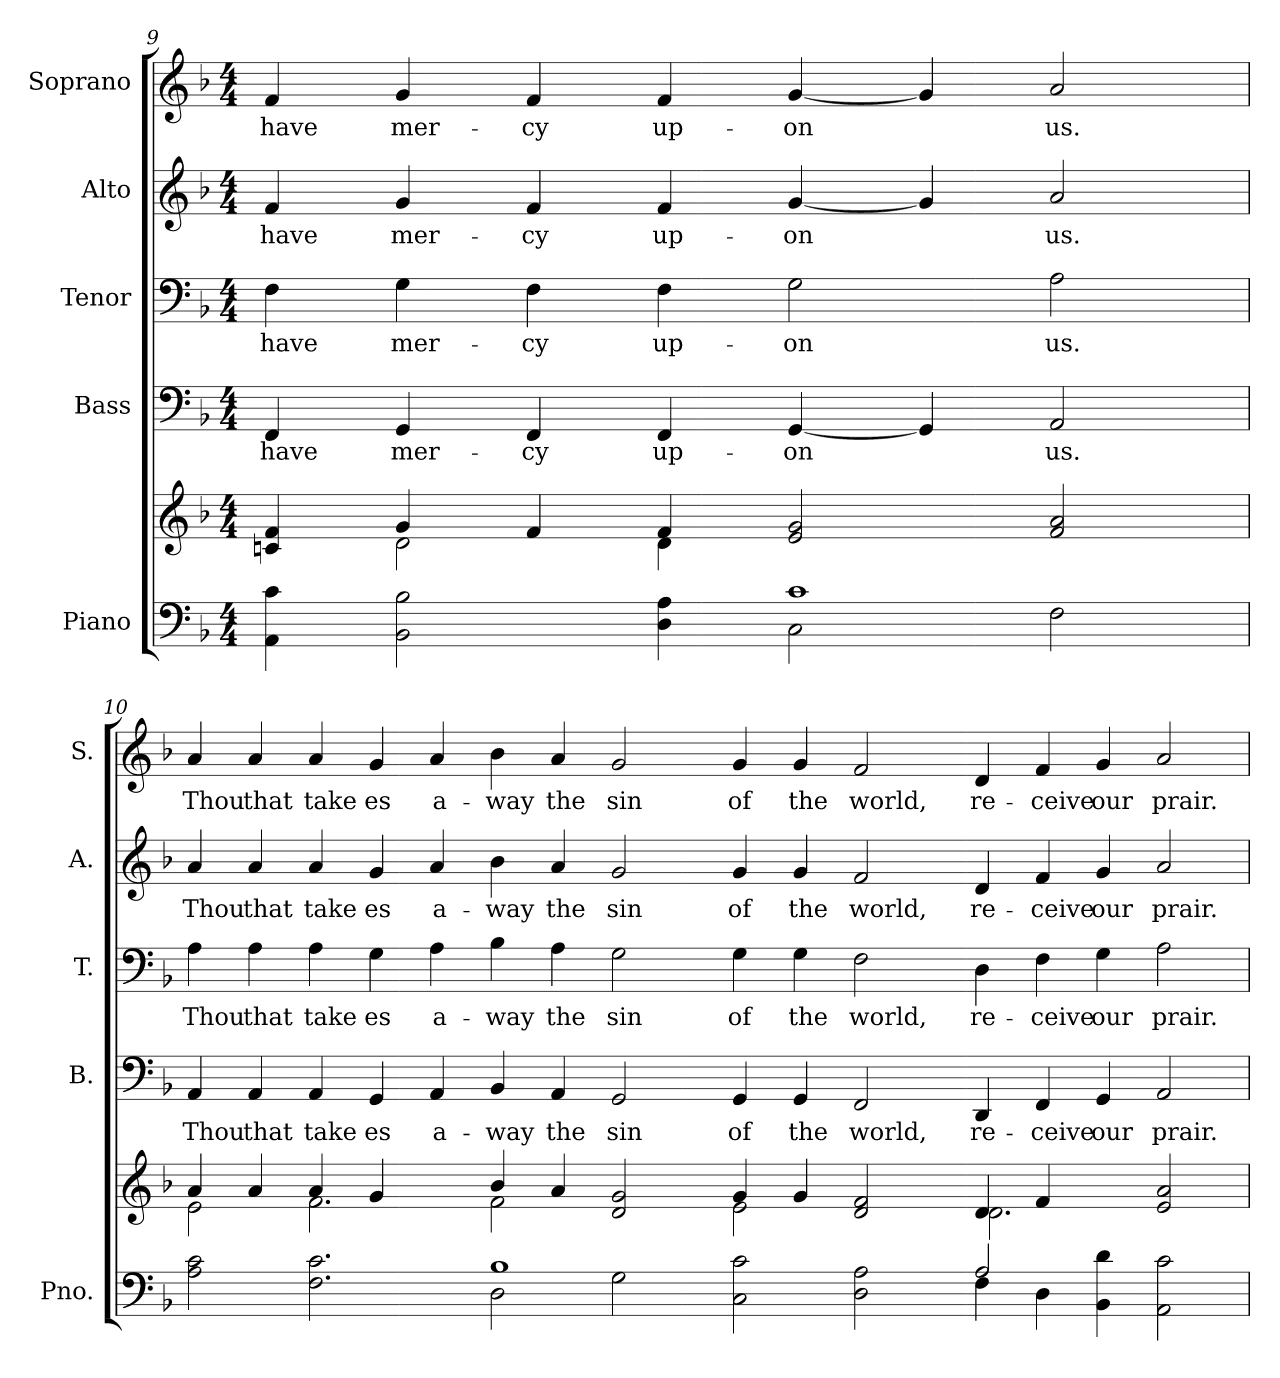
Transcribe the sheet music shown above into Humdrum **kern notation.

**kern	**kern	**kern	**text	**kern	**text	**kern	**text	**kern	**text
*part5	*part5	*part4	*part4	*part3	*part3	*part2	*part2	*part1	*part1
*staff6	*staff5	*staff4	*staff4	*staff3	*staff3	*staff2	*staff2	*staff1	*staff1
*I"Piano	*	*I"Bass	*	*I"Tenor	*	*I"Alto	*	*I"Soprano	*
*I'Pno.	*	*I'B.	*	*I'T.	*	*I'A.	*	*I'S.	*
!!LO:PB:g=z
*clefF4	*clefG2	*clefF4	*	*clefF4	*	*clefG2	*	*clefG2	*
*k[b-]	*k[b-]	*k[b-]	*	*k[b-]	*	*k[b-]	*	*k[b-]	*
*F:	*F:	*F:	*	*F:	*	*F:	*	*F:	*
*M4/4	*M4/4	*M4/4	*	*M4/4	*	*M4/4	*	*M4/4	*
=9	=9	=9	=9	=9	=9	=9	=9	=9	=9
*^	*^	*	*	*	*	*	*	*	*
!	!	!	!	!	!LO:LY:b:color=#000000	!	!	!	!	!	!
!	!	!	!	!	!	!	!LO:LY:b:color=#000000	!	!	!	!
!	!	!	!	!	!	!	!	!	!LO:LY:b:color=#000000	!	!
!	!	!	!	!	!	!	!	!	!	!	!LO:LY:b:color=#000000
4AAi\ 4ci	1ryy	4cni/ 4fi	4ryy	4FFi/	have	4Fi\	have	4fi/	have	4fi/	have
!	!	!	!	!	!LO:LY:b:color=#000000	!	!	!	!	!	!
!	!	!	!	!	!	!	!LO:LY:b:color=#000000	!	!	!	!
!	!	!	!	!	!	!	!	!	!LO:LY:b:color=#000000	!	!
!	!	!	!	!	!	!	!	!	!	!	!LO:LY:b:color=#000000
2BB-i\ 2B-i	.	4gi/	2di\	4GGi/	mer-	4Gi\	mer-	4gi/	mer-	4gi/	mer-
!	!	!	!	!	!LO:LY:b:color=#000000	!	!	!	!	!	!
!	!	!	!	!	!	!	!LO:LY:b:color=#000000	!	!	!	!
!	!	!	!	!	!	!	!	!	!LO:LY:b:color=#000000	!	!
!	!	!	!	!	!	!	!	!	!	!	!LO:LY:b:color=#000000
.	.	4fi/	.	4FFi/	-cy	4Fi\	-cy	4fi/	-cy	4fi/	-cy
!	!	!	!	!	!LO:LY:b:color=#000000	!	!	!	!	!	!
!	!	!	!	!	!	!	!LO:LY:b:color=#000000	!	!	!	!
!	!	!	!	!	!	!	!	!	!LO:LY:b:color=#000000	!	!
!	!	!	!	!	!	!	!	!	!	!	!LO:LY:b:color=#000000
4Di\ 4Ai	.	4fi/	4di\	4FFi/	up-	4Fi\	up-	4fi/	up-	4fi/	up-
!	!	!	!	!	!LO:LY:b:color=#000000	!	!	!	!	!	!
!	!	!	!	!	!	!	!LO:LY:b:color=#000000	!	!	!	!
!	!	!	!	!	!	!	!	!	!LO:LY:b:color=#000000	!	!
!	!	!	!	!	!	!	!	!	!	!	!LO:LY:b:color=#000000
1ci	2Ci\	2ei/ 2gi	1ryy	[<4GGi/	-on	2Gi\	-on	[<4gi/	-on	[<4gi/	-on
.	.	.	.	4GGi/]	.	.	.	4gi/]	.	4gi/]	.
!	!	!	!	!	!LO:LY:b:color=#000000	!	!	!	!	!	!
!	!	!	!	!	!	!	!LO:LY:b:color=#000000	!	!	!	!
!	!	!	!	!	!	!	!	!	!LO:LY:b:color=#000000	!	!
!	!	!	!	!	!	!	!	!	!	!	!LO:LY:b:color=#000000
.	2Fi\	2fi/ 2ai	.	2AAi/	us.	2Ai\	us.	2ai/	us.	2ai/	us.
!!LO:PB:g=z
=10	=10	=10	=10	=10	=10	=10	=10	=10	=10	=10	=10
!	!	!	!	!	!LO:LY:b:color=#000000	!	!	!	!	!	!
!	!	!	!	!	!	!	!LO:LY:b:color=#000000	!	!	!	!
!	!	!	!	!	!	!	!	!	!LO:LY:b:color=#000000	!	!
!	!	!	!	!	!	!	!	!	!	!	!LO:LY:b:color=#000000
2Ai\ 2ci	1ryy	4ai/	2ei\	4AAi/	Thou	4Ai\	Thou	4ai/	Thou	4ai/	Thou
!	!	!	!	!	!LO:LY:b:color=#000000	!	!	!	!	!	!
!	!	!	!	!	!	!	!LO:LY:b:color=#000000	!	!	!	!
!	!	!	!	!	!	!	!	!	!LO:LY:b:color=#000000	!	!
!	!	!	!	!	!	!	!	!	!	!	!LO:LY:b:color=#000000
.	.	4ai/	.	4AAi/	that	4Ai\	that	4ai/	that	4ai/	that
!	!	!	!	!	!LO:LY:b:color=#000000	!	!	!	!	!	!
!	!	!	!	!	!	!	!LO:LY:b:color=#000000	!	!	!	!
!	!	!	!	!	!	!	!	!	!LO:LY:b:color=#000000	!	!
!	!	!	!	!	!	!	!	!	!	!	!LO:LY:b:color=#000000
2.Fi\ 2.ci	.	4ai/	2.fi\	4AAi/	take	4Ai\	take	4ai/	take	4ai/	take
!	!	!	!	!	!LO:LY:b:color=#000000	!	!	!	!	!	!
!	!	!	!	!	!	!	!LO:LY:b:color=#000000	!	!	!	!
!	!	!	!	!	!	!	!	!	!LO:LY:b:color=#000000	!	!
!	!	!	!	!	!	!	!	!	!	!	!LO:LY:b:color=#000000
.	.	4gi/	.	4GGi/	es	4Gi\	es	4gi/	es	4gi/	es
!	!	!	!	!	!LO:LY:b:color=#000000	!	!	!	!	!	!
!	!	!	!	!	!	!	!LO:LY:b:color=#000000	!	!	!	!
!	!	!	!	!	!	!	!	!	!LO:LY:b:color=#000000	!	!
!	!	!	!	!	!	!	!	!	!	!	!LO:LY:b:color=#000000
.	4ryy	4ryy	.	4AAi/	a-	4Ai\	a-	4ai/	a-	4ai/	a-
!	!	!	!	!	!LO:LY:b:color=#000000	!	!	!	!	!	!
!	!	!	!	!	!	!	!LO:LY:b:color=#000000	!	!	!	!
!	!	!	!	!	!	!	!	!	!LO:LY:b:color=#000000	!	!
!	!	!	!	!	!	!	!	!	!	!	!LO:LY:b:color=#000000
1B-i	2Di\	4b-i/	2fi\	4BB-i/	-way	4B-i\	-way	4b-i\	-way	4b-i\	-way
!	!	!	!	!	!LO:LY:b:color=#000000	!	!	!	!	!	!
!	!	!	!	!	!	!	!LO:LY:b:color=#000000	!	!	!	!
!	!	!	!	!	!	!	!	!	!LO:LY:b:color=#000000	!	!
!	!	!	!	!	!	!	!	!	!	!	!LO:LY:b:color=#000000
.	.	4ai/	.	4AAi/	the	4Ai\	the	4ai/	the	4ai/	the
!	!	!	!	!	!LO:LY:b:color=#000000	!	!	!	!	!	!
!	!	!	!	!	!	!	!LO:LY:b:color=#000000	!	!	!	!
!	!	!	!	!	!	!	!	!	!LO:LY:b:color=#000000	!	!
!	!	!	!	!	!	!	!	!	!	!	!LO:LY:b:color=#000000
.	2Gi\	2di/ 2gi	4ryy	2GGi/	sin	2Gi\	sin	2gi/	sin	2gi/	sin
.	.	.	4ryy	.	.	.	.	.	.	.	.
!	!	!	!	!	!LO:LY:b:color=#000000	!	!	!	!	!	!
!	!	!	!	!	!	!	!LO:LY:b:color=#000000	!	!	!	!
!	!	!	!	!	!	!	!	!	!LO:LY:b:color=#000000	!	!
!	!	!	!	!	!	!	!	!	!	!	!LO:LY:b:color=#000000
2Ci\ 2ci	4ryy	4gi/	2ei\	4GGi/	of	4Gi\	of	4gi/	of	4gi/	of
!	!	!	!	!	!LO:LY:b:color=#000000	!	!	!	!	!	!
!	!	!	!	!	!	!	!LO:LY:b:color=#000000	!	!	!	!
!	!	!	!	!	!	!	!	!	!LO:LY:b:color=#000000	!	!
!	!	!	!	!	!	!	!	!	!	!	!LO:LY:b:color=#000000
.	2ryy	4gi/	.	4GGi/	the	4Gi\	the	4gi/	the	4gi/	the
!	!	!	!	!	!LO:LY:b:color=#000000	!	!	!	!	!	!
!	!	!	!	!	!	!	!LO:LY:b:color=#000000	!	!	!	!
!	!	!	!	!	!	!	!	!	!LO:LY:b:color=#000000	!	!
!	!	!	!	!	!	!	!	!	!	!	!LO:LY:b:color=#000000
2Di\ 2Ai	.	2di/ 2fi	4ryy	2FFi/	world,	2Fi\	world,	2fi/	world,	2fi/	world,
.	4ryy	.	4ryy	.	.	.	.	.	.	.	.
!	!	!	!	!	!LO:LY:b:color=#000000	!	!	!	!	!	!
!	!	!	!	!	!	!	!LO:LY:b:color=#000000	!	!	!	!
!	!	!	!	!	!	!	!	!	!LO:LY:b:color=#000000	!	!
!	!	!	!	!	!	!	!	!	!	!	!LO:LY:b:color=#000000
2Ai/	4Fi\	4di/	2.di\	4DDi/	re-	4Di\	re-	4di/	re-	4di/	re-
!	!	!	!	!	!LO:LY:b:color=#000000	!	!	!	!	!	!
!	!	!	!	!	!	!	!LO:LY:b:color=#000000	!	!	!	!
!	!	!	!	!	!	!	!	!	!LO:LY:b:color=#000000	!	!
!	!	!	!	!	!	!	!	!	!	!	!LO:LY:b:color=#000000
.	4Di\	4fi/	.	4FFi/	-ceive	4Fi\	-ceive	4fi/	-ceive	4fi/	-ceive
!	!	!	!	!	!LO:LY:b:color=#000000	!	!	!	!	!	!
!	!	!	!	!	!	!	!LO:LY:b:color=#000000	!	!	!	!
!	!	!	!	!	!	!	!	!	!LO:LY:b:color=#000000	!	!
!	!	!	!	!	!	!	!	!	!	!	!LO:LY:b:color=#000000
4BB-i\ 4di	4ryy	4ryy	.	4GGi/	our	4Gi\	our	4gi/	our	4gi/	our
!	!	!	!	!	!LO:LY:b:color=#000000	!	!	!	!	!	!
!	!	!	!	!	!	!	!LO:LY:b:color=#000000	!	!	!	!
!	!	!	!	!	!	!	!	!	!LO:LY:b:color=#000000	!	!
!	!	!	!	!	!	!	!	!	!	!	!LO:LY:b:color=#000000
2AAi\ 2ci	2ryy	2ei/ 2ai	2ryy	2AAi/	prair.	2Ai\	prair.	2ai/	prair.	2ai/	prair.
*v	*v	*	*	*	*	*	*	*	*	*	*
*	*v	*v	*	*	*	*	*	*	*	*
=	=	=	=	=	=	=	=	=	=
*-	*-	*-	*-	*-	*-	*-	*-	*-	*-
